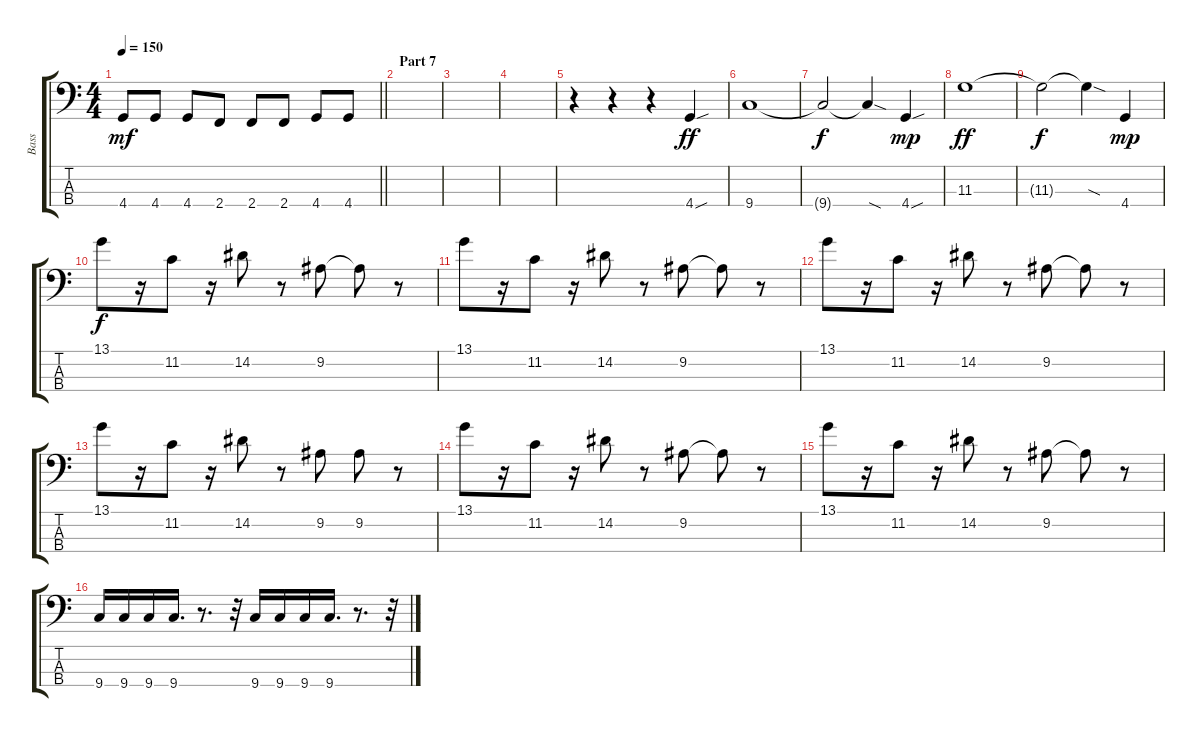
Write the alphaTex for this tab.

\track ("Bass" "Bass") {instrument electricbasspick}
\staff {score tabs}
\tuning (Gb2 Db2 Ab1 Eb1) {hide}
\ts (4 4)
\tempo 150
\clef f4
\barLineRight lightlight
\ks c
4.4.8{dy mf} 4.4.8 4.4.8 2.4.8 2.4.8 2.4.8 4.4.8 4.4.8 |
\section ("" "Part 7")
|
|
|
r.4 r.4 r.4 4.4{sou}.4{dy ff} |
9.4.1 |
9.4{t}.2{dy f} 9.4{sod t}.4 4.4{sou}.4{dy mp} |
11.3.1{dy ff} |
11.3{t}.2{dy f} 11.3{sod t}.4 4.4.4{dy mp} |
13.1.8{dy f} r.16 11.2.8 r.16 14.2.8 r.8 9.2.8 9.2{t}.8 r.8 |
13.1.8 r.16 11.2.8 r.16 14.2.8 r.8 9.2.8 9.2{t}.8 r.8 |
13.1.8 r.16 11.2.8 r.16 14.2.8 r.8 9.2.8 9.2{t}.8 r.8 |
13.1.8 r.16 11.2.8 r.16 14.2.8 r.8 9.2.8 9.2.8 r.8 |
13.1.8 r.16 11.2.8 r.16 14.2.8 r.8 9.2.8 9.2{t}.8 r.8 |
13.1.8 r.16 11.2.8 r.16 14.2.8 r.8 9.2.8 9.2{t}.8 r.8 |
9.4.16 9.4.16 9.4.16 9.4.16{d} r.8{d} r.32 9.4.16 9.4.16 9.4.16 9.4.16{d} r.8{d} r.32
